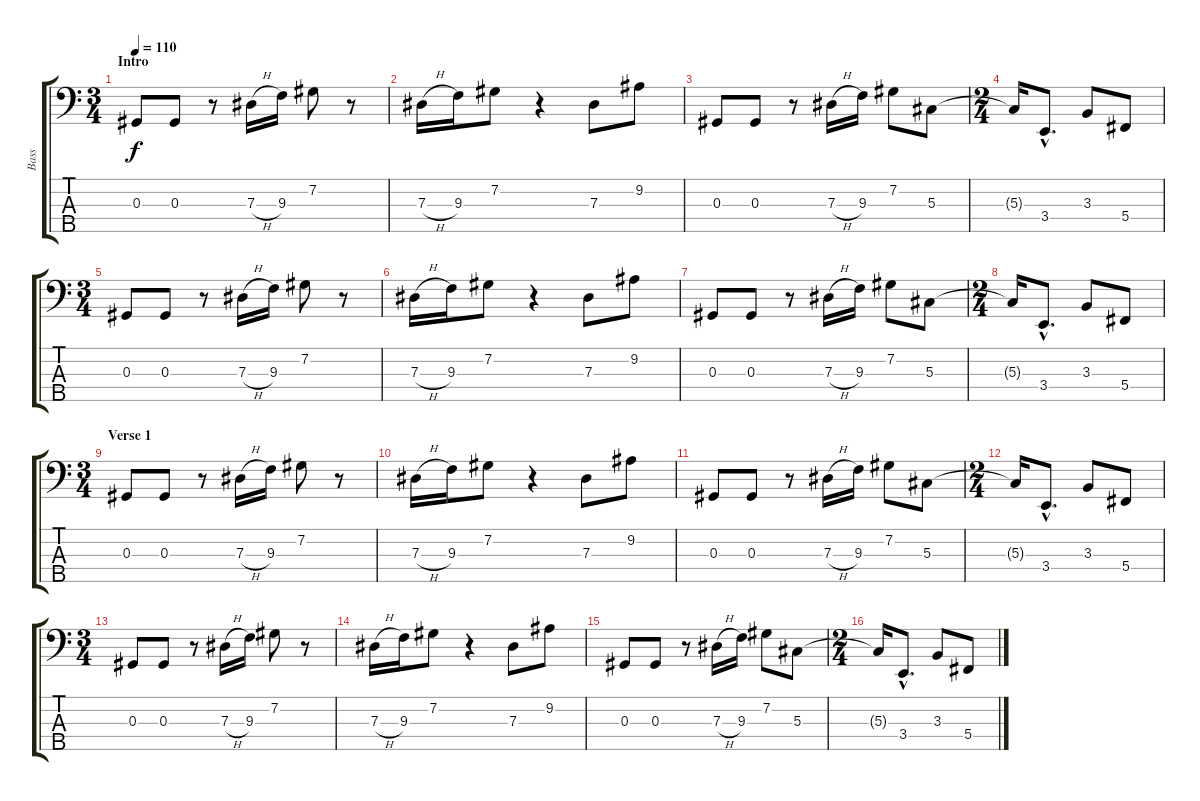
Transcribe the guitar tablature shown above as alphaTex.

\track ("Bass" "Bass") {instrument slapbass1}
\staff {score tabs}
\tuning (Gb2 Db2 Ab1 Db1 Bb0) {hide}
\ts (3 4)
\section ("" "Intro")
\tempo 110
\clef f4
\ks c
0.3.8{dy f instrument slapbass1} 0.3.8 r.8 7.3{h}.16 9.3.16 7.2.8 r.8 |
7.3{h}.16 9.3.16 7.2.8 r.4 7.3.8 9.2.8 |
0.3.8 0.3.8 r.8 7.3{h}.16 9.3.16 7.2.8 5.3.8 |
\ts (2 4)
5.3{t}.16 3.4{hac}.8{d} 3.3.8 5.4.8 |
\ts (3 4)
0.3.8 0.3.8 r.8 7.3{h}.16 9.3.16 7.2.8 r.8 |
7.3{h}.16 9.3.16 7.2.8 r.4 7.3.8 9.2.8 |
0.3.8 0.3.8 r.8 7.3{h}.16 9.3.16 7.2.8 5.3.8 |
\ts (2 4)
5.3{t}.16 3.4{hac}.8{d} 3.3.8 5.4.8 |
\ts (3 4)
\section ("" "Verse 1")
0.3.8 0.3.8 r.8 7.3{h}.16 9.3.16 7.2.8 r.8 |
7.3{h}.16 9.3.16 7.2.8 r.4 7.3.8 9.2.8 |
0.3.8 0.3.8 r.8 7.3{h}.16 9.3.16 7.2.8 5.3.8 |
\ts (2 4)
5.3{t}.16 3.4{hac}.8{d} 3.3.8 5.4.8 |
\ts (3 4)
0.3.8 0.3.8 r.8 7.3{h}.16 9.3.16 7.2.8 r.8 |
7.3{h}.16 9.3.16 7.2.8 r.4 7.3.8 9.2.8 |
0.3.8 0.3.8 r.8 7.3{h}.16 9.3.16 7.2.8 5.3.8 |
\ts (2 4)
5.3{t}.16 3.4{hac}.8{d} 3.3.8 5.4.8
